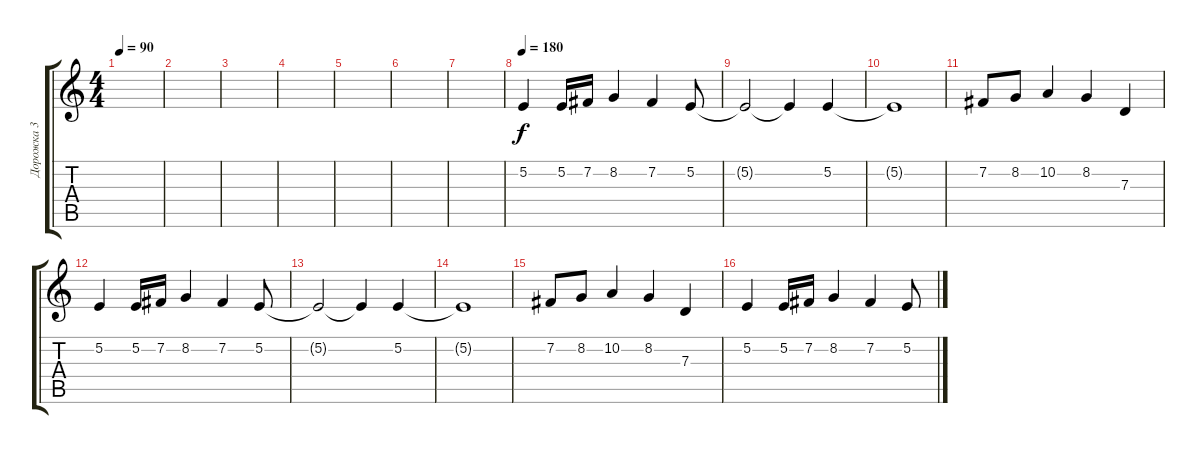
\track ("Дорожка 3" "Дорожка 3") {instrument flute}
\staff {score tabs}
\tuning (E4 B3 G3 D3 A2 E2) {hide}
\ts (4 4)
\tempo 90
\clef g2
\ks c
|
|
|
|
|
|
|
\tempo 180
5.2.4 5.2.16 7.2.16 8.2.4 7.2.4 5.2.8 |
5.2{t}.2 5.2{t}.4 5.2.4 |
5.2{t}.1 |
7.2.8 8.2.8 10.2.4 8.2.4 7.3.4 |
5.2.4 5.2.16 7.2.16 8.2.4 7.2.4 5.2.8 |
5.2{t}.2 5.2{t}.4 5.2.4 |
5.2{t}.1 |
7.2.8 8.2.8 10.2.4 8.2.4 7.3.4 |
5.2.4 5.2.16 7.2.16 8.2.4 7.2.4 5.2.8
